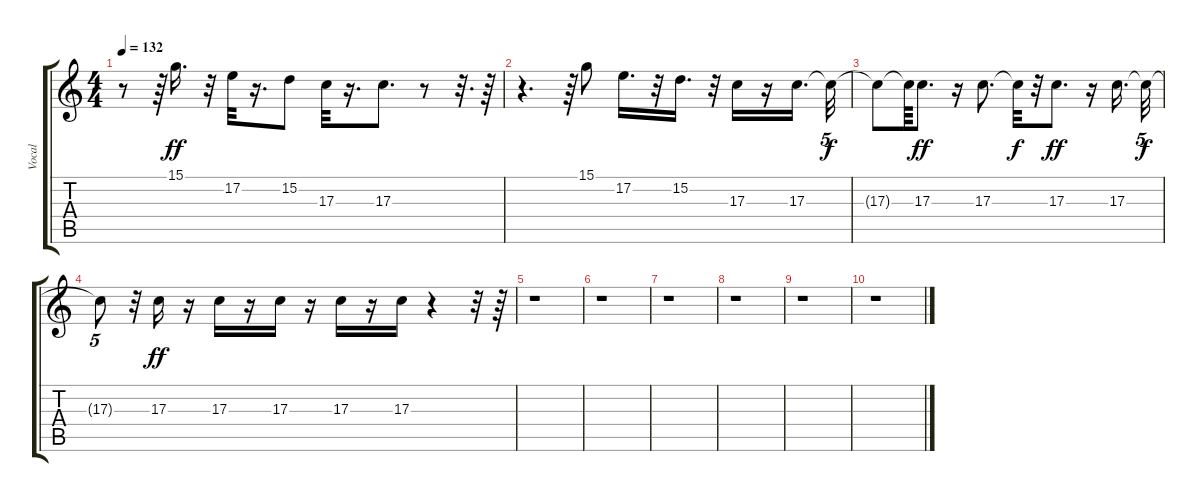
\track ("Vocal" "Vocal") {instrument panflute}
\staff {score tabs}
\tuning (E4 B3 G3 D3 A2 E2) {hide}
\ts (4 4)
\tempo 132
\clef g2
\ks c
r.8{dy f} r.64 15.1.16{d dy ff} r.32 17.2.32 r.16{d} 15.2.8 17.3.32 r.16{d} 17.3.8{d} r.8 r.32{d} r.64 |
r.4{d} r.64 15.1.8 17.2.16{d} r.32 15.2.16{d} r.32 17.3.16 r.16 17.3.16{d} 17.3{t}.32{tu (5 4) dy f} |
17.3{t}.8 17.3{t}.64 17.3.8{d dy ff} r.16 17.3.8{d} 17.3{t}.32{dy f} r.32 17.3.8{d dy ff} r.16 17.3.16{d} 17.3{t}.32{tu (5 4) dy f} |
17.3{t}.8{tu (5 4)} r.32 17.3.16{dy ff} r.16 17.3.16 r.16 17.3.16 r.16 17.3.16 r.16 17.3.16 r.4 r.32 r.64 |
r.1 |
r.1 |
r.1 |
r.1 |
r.1 |
r.1
